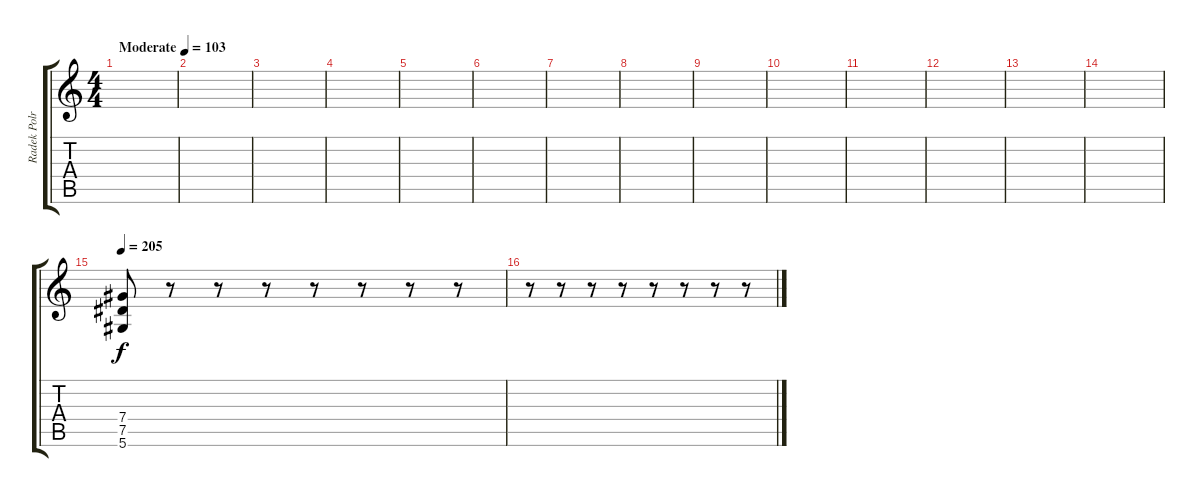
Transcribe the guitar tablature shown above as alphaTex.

\track ("Radek Polrolniczak" "Radek Polr") {instrument distortionguitar}
\staff {score tabs}
\tuning (Eb4 Bb3 Gb3 Db3 Ab2 Eb2) {hide}
\ts (4 4)
\tempo (103 "Moderate")
\clef g2
\ks c
|
|
|
|
|
|
|
|
|
|
|
|
|
|
\tempo 205
(7.4 7.5 5.6).8 r.8 r.8 r.8 r.8 r.8 r.8 r.8 |
r.8 r.8 r.8 r.8 r.8 r.8 r.8 r.8
